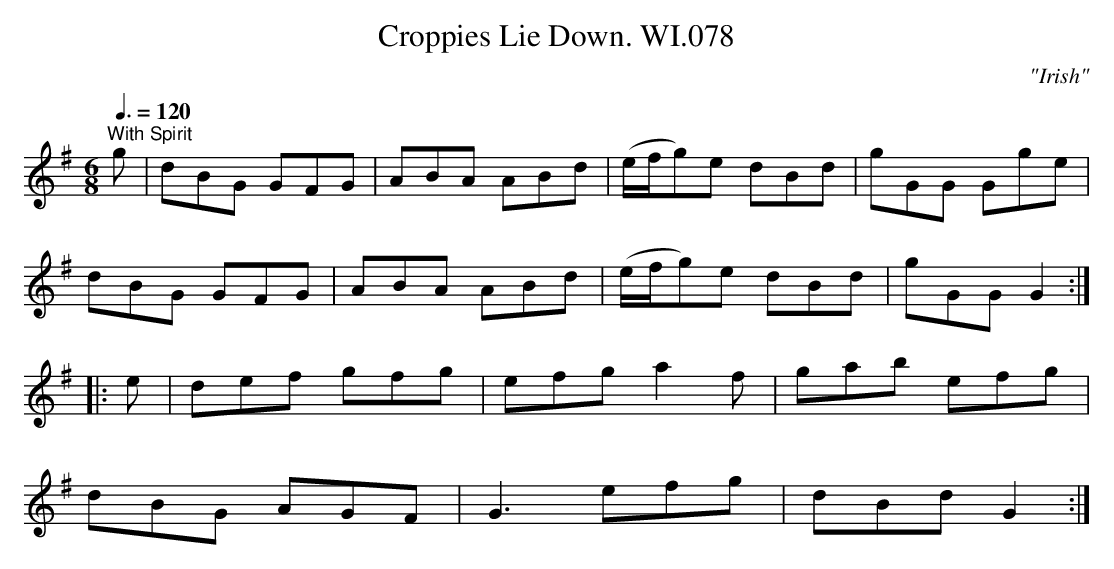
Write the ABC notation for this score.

X:1
T:Croppies Lie Down. WI.078
M:6/8
L:1/8
Q:3/8=120
C:"Irish"
K:G
"^With Spirit"g|dBG GFG|ABA ABd|(e/f/g)e dBd|gGG Gge|
dBG GFG|ABA ABd|(e/f/g)e dBd|gGG G2:|
|:e|def gfg|efg a2f|gab efg|
dBG AGF|G3 efg|dBd G2:|
